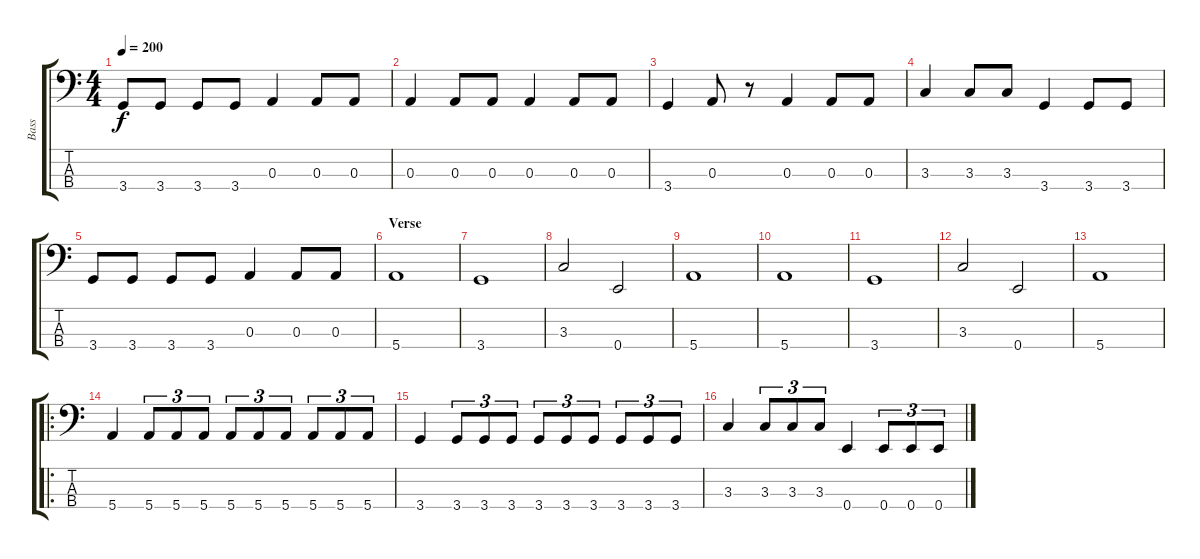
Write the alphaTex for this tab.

\track ("Bass" "Bass") {instrument electricbasspick}
\staff {score tabs}
\tuning (G2 D2 A1 E1) {hide}
\ts (4 4)
\tempo 200
\clef f4
\ks c
3.4.8{dy f} 3.4.8 3.4.8 3.4.8 0.3.4 0.3.8 0.3.8 |
0.3.4 0.3.8 0.3.8 0.3.4 0.3.8 0.3.8 |
3.4.4 0.3.8 r.8 0.3.4 0.3.8 0.3.8 |
3.3.4 3.3.8 3.3.8 3.4.4 3.4.8 3.4.8 |
3.4.8 3.4.8 3.4.8 3.4.8 0.3.4 0.3.8 0.3.8 |
\section ("" "Verse")
5.4.1 |
3.4.1 |
3.3.2 0.4.2 |
5.4.1 |
5.4.1 |
3.4.1 |
3.3.2 0.4.2 |
5.4.1 |
\ro
5.4.4 5.4.8{tu (3 2)} 5.4.8{tu (3 2)} 5.4.8{tu (3 2)} 5.4.8{tu (3 2)} 5.4.8{tu (3 2)} 5.4.8{tu (3 2)} 5.4.8{tu (3 2)} 5.4.8{tu (3 2)} 5.4.8{tu (3 2)} |
3.4.4 3.4.8{tu (3 2)} 3.4.8{tu (3 2)} 3.4.8{tu (3 2)} 3.4.8{tu (3 2)} 3.4.8{tu (3 2)} 3.4.8{tu (3 2)} 3.4.8{tu (3 2)} 3.4.8{tu (3 2)} 3.4.8{tu (3 2)} |
3.3.4 3.3.8{tu (3 2)} 3.3.8{tu (3 2)} 3.3.8{tu (3 2)} 0.4.4 0.4.8{tu (3 2)} 0.4.8{tu (3 2)} 0.4.8{tu (3 2)}
